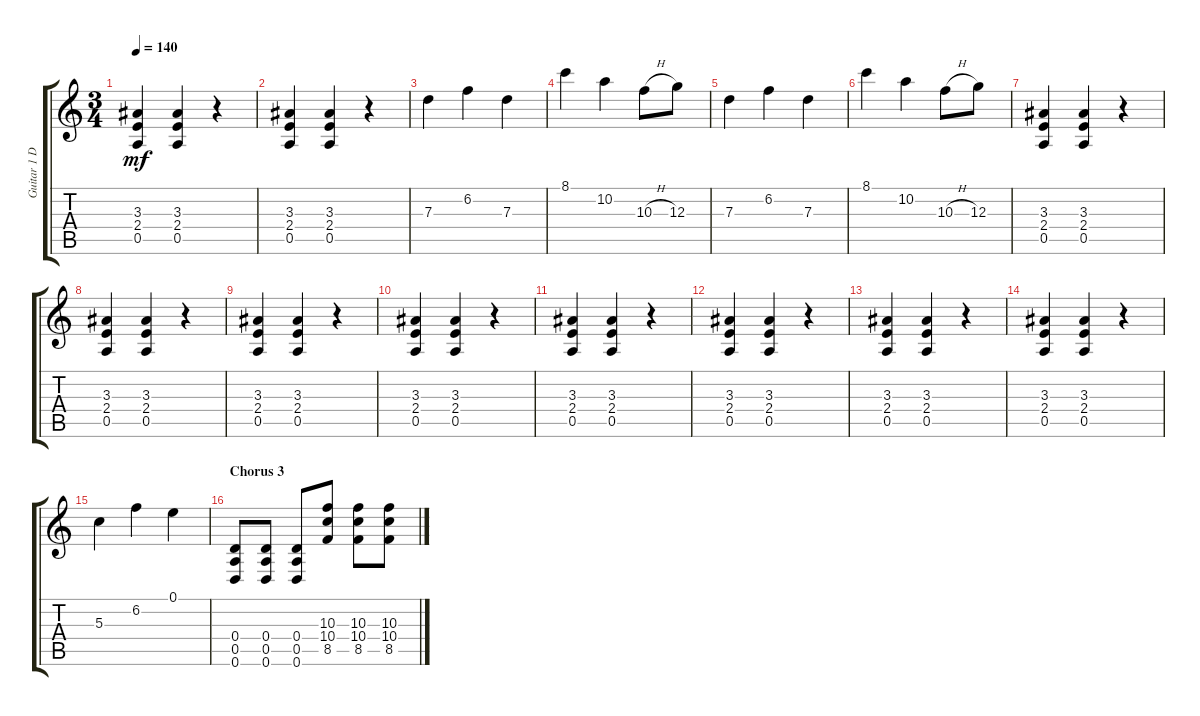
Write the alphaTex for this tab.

\track ("Guitar 1 Distort" "Guitar 1 D") {instrument distortionguitar}
\staff {score tabs}
\tuning (E4 B3 G3 D3 A2 D2) {hide}
\ts (3 4)
\tempo 140
\clef g2
\ks c
(3.3 2.4 0.5).4{dy mf} (3.3 2.4 0.5).4 r.4 |
(3.3 2.4 0.5).4 (3.3 2.4 0.5).4 r.4 |
7.3.4 6.2.4 7.3.4 |
8.1.4 10.2.4 10.3{h}.8 12.3.8 |
7.3.4 6.2.4 7.3.4 |
8.1.4 10.2.4 10.3{h}.8 12.3.8 |
(3.3 2.4 0.5).4 (3.3 2.4 0.5).4 r.4 |
(3.3 2.4 0.5).4 (3.3 2.4 0.5).4 r.4 |
(3.3 2.4 0.5).4 (3.3 2.4 0.5).4 r.4 |
(3.3 2.4 0.5).4 (3.3 2.4 0.5).4 r.4 |
(3.3 2.4 0.5).4 (3.3 2.4 0.5).4 r.4 |
(3.3 2.4 0.5).4 (3.3 2.4 0.5).4 r.4 |
(3.3 2.4 0.5).4 (3.3 2.4 0.5).4 r.4 |
(3.3 2.4 0.5).4 (3.3 2.4 0.5).4 r.4 |
5.3.4 6.2.4 0.1.4 |
\section ("" "Chorus 3")
(0.4 0.5 0.6).8{volume 16 instrument distortionguitar} (0.4 0.5 0.6).8 (0.4 0.5 0.6).8 (10.3 10.4 8.5).8 (10.3 10.4 8.5).8 (10.3 10.4 8.5).8
